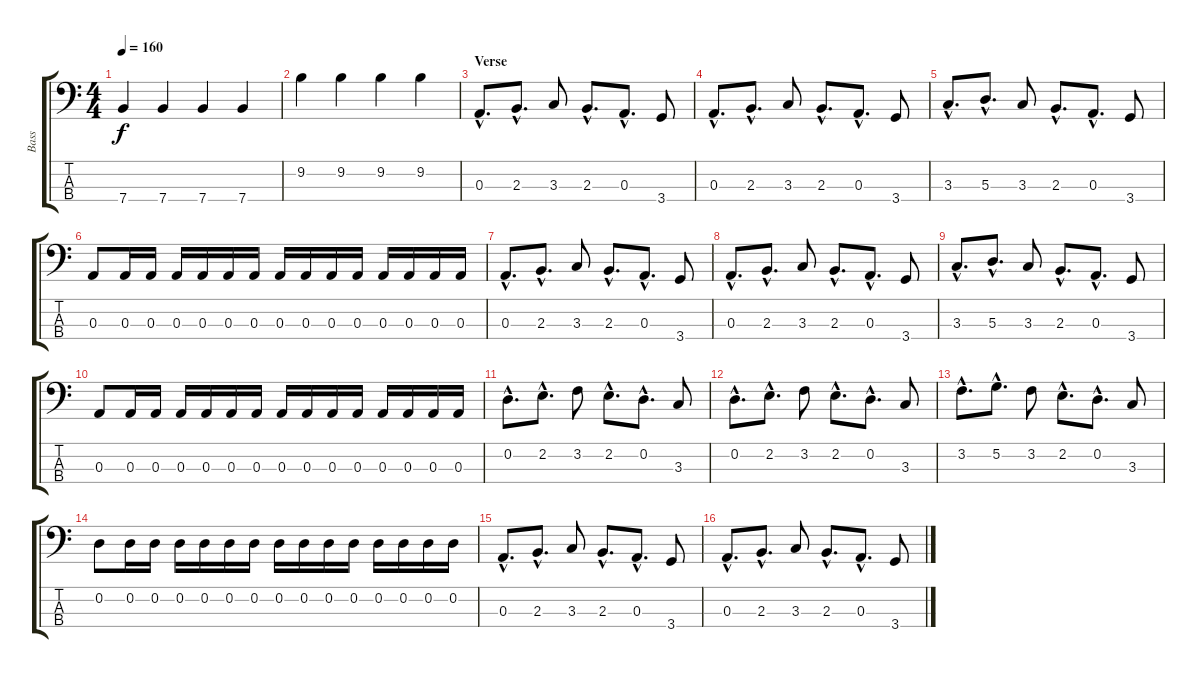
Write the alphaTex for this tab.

\track ("Bass" "Bass") {instrument electricbassfinger}
\staff {score tabs}
\tuning (G2 D2 A1 E1) {hide}
\ts (4 4)
\tempo 160
\clef f4
\ks c
7.4.4{dy f} 7.4.4 7.4.4 7.4.4 |
9.2.4 9.2.4 9.2.4 9.2.4 |
\section ("" "Verse")
0.3{hac}.8{d} 2.3{hac}.8{d} 3.3.8 2.3{hac}.8{d} 0.3{hac}.8{d} 3.4.8 |
0.3{hac}.8{d} 2.3{hac}.8{d} 3.3.8 2.3{hac}.8{d} 0.3{hac}.8{d} 3.4.8 |
3.3{hac}.8{d} 5.3{hac}.8{d} 3.3.8 2.3{hac}.8{d} 0.3{hac}.8{d} 3.4.8 |
0.3.8 0.3.16 0.3.16 0.3.16 0.3.16 0.3.16 0.3.16 0.3.16 0.3.16 0.3.16 0.3.16 0.3.16 0.3.16 0.3.16 0.3.16 |
0.3{hac}.8{d} 2.3{hac}.8{d} 3.3.8 2.3{hac}.8{d} 0.3{hac}.8{d} 3.4.8 |
0.3{hac}.8{d} 2.3{hac}.8{d} 3.3.8 2.3{hac}.8{d} 0.3{hac}.8{d} 3.4.8 |
3.3{hac}.8{d} 5.3{hac}.8{d} 3.3.8 2.3{hac}.8{d} 0.3{hac}.8{d} 3.4.8 |
0.3.8 0.3.16 0.3.16 0.3.16 0.3.16 0.3.16 0.3.16 0.3.16 0.3.16 0.3.16 0.3.16 0.3.16 0.3.16 0.3.16 0.3.16 |
0.2{hac}.8{d} 2.2{hac}.8{d} 3.2.8 2.2{hac}.8{d} 0.2{hac}.8{d} 3.3.8 |
0.2{hac}.8{d} 2.2{hac}.8{d} 3.2.8 2.2{hac}.8{d} 0.2{hac}.8{d} 3.3.8 |
3.2{hac}.8{d} 5.2{hac}.8{d} 3.2.8 2.2{hac}.8{d} 0.2{hac}.8{d} 3.3.8 |
0.2.8 0.2.16 0.2.16 0.2.16 0.2.16 0.2.16 0.2.16 0.2.16 0.2.16 0.2.16 0.2.16 0.2.16 0.2.16 0.2.16 0.2.16 |
0.3{hac}.8{d} 2.3{hac}.8{d} 3.3.8 2.3{hac}.8{d} 0.3{hac}.8{d} 3.4.8 |
0.3{hac}.8{d} 2.3{hac}.8{d} 3.3.8 2.3{hac}.8{d} 0.3{hac}.8{d} 3.4.8
